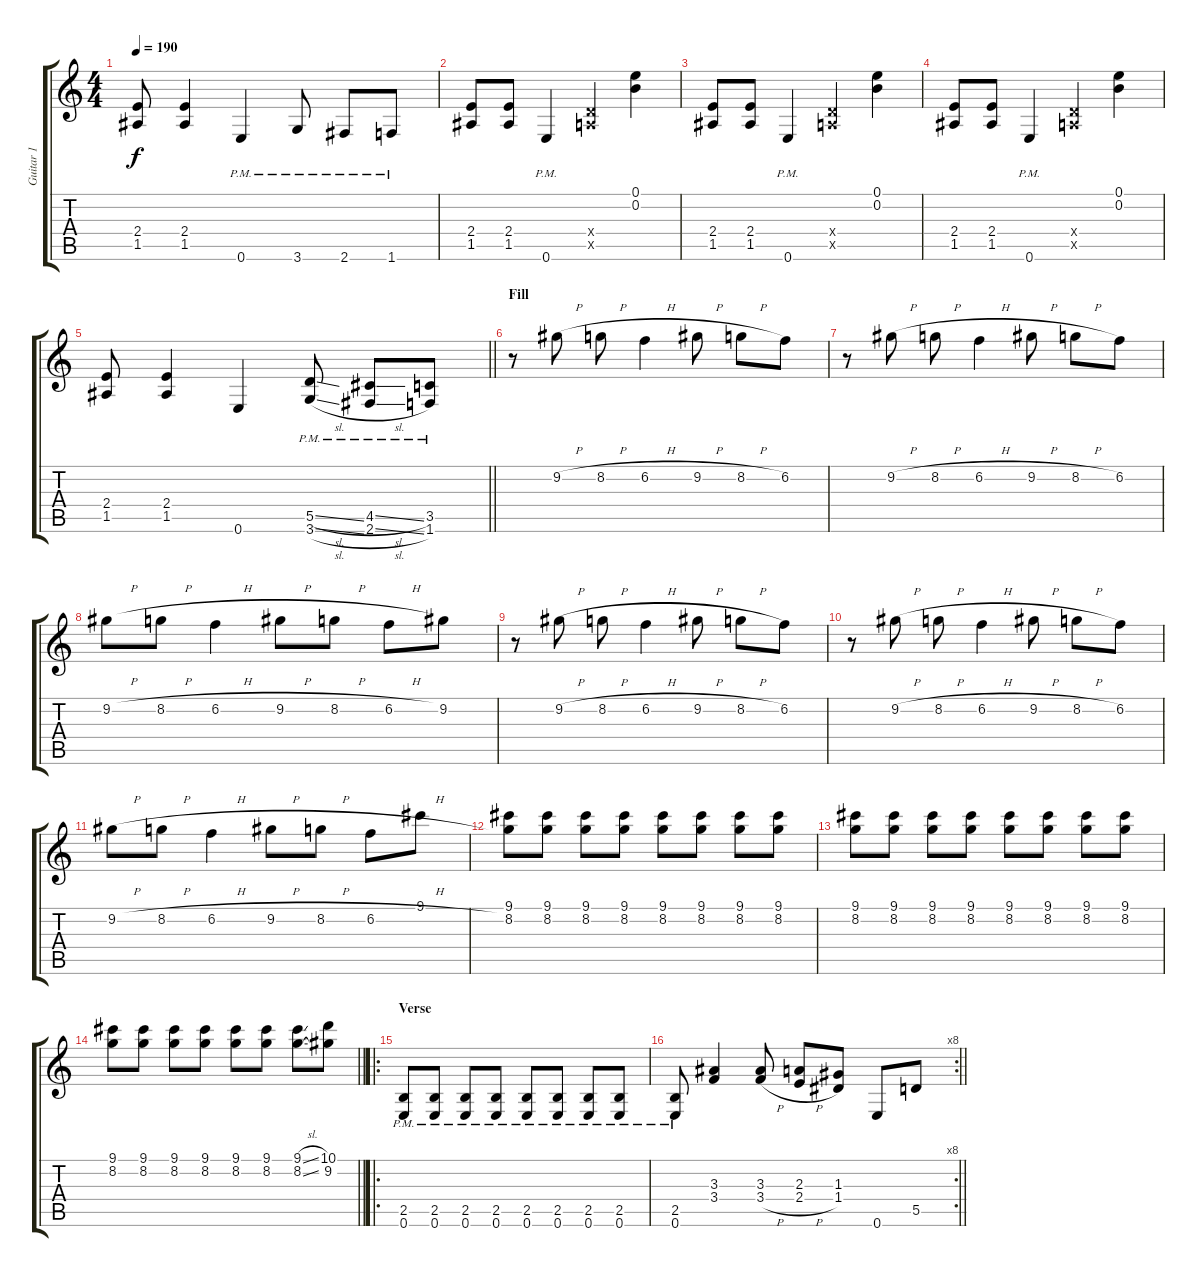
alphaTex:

\track ("Guitar 1" "Guitar 1") {instrument overdrivenguitar}
\staff {score tabs}
\tuning (E4 B3 G3 D3 A2 E2) {hide}
\ts (4 4)
\tempo 190
\clef g2
\ks c
(2.4 1.5).8{dy f} (2.4 1.5).4 0.6{pm}.4 3.6{pm}.8 2.6{pm}.8 1.6{pm}.8 |
(2.4 1.5).8 (2.4 1.5).8 0.6{pm}.4 (0.4{x} 0.5{x}).4 (0.1 0.2).4 |
(2.4 1.5).8 (2.4 1.5).8 0.6{pm}.4 (0.4{x} 0.5{x}).4 (0.1 0.2).4 |
(2.4 1.5).8 (2.4 1.5).8 0.6{pm}.4 (0.4{x} 0.5{x}).4 (0.1 0.2).4 |
\barLineRight lightlight
(2.4 1.5).8 (2.4 1.5).4 0.6.4 (5.5{sl pm} 3.6{sl pm}).8 (4.5{sl pm} 2.6{sl pm}).8 (3.5{pm} 1.6{pm}).8 |
\section ("" "Fill")
r.8 9.2{h}.8 8.2{h}.8 6.2{h}.4 9.2{h}.8 8.2{h}.8 6.2.8 |
r.8 9.2{h}.8 8.2{h}.8 6.2{h}.4 9.2{h}.8 8.2{h}.8 6.2.8 |
9.2{h}.8 8.2{h}.8 6.2{h}.4 9.2{h}.8 8.2{h}.8 6.2{h}.8 9.2.8 |
r.8 9.2{h}.8 8.2{h}.8 6.2{h}.4 9.2{h}.8 8.2{h}.8 6.2.8 |
r.8 9.2{h}.8 8.2{h}.8 6.2{h}.4 9.2{h}.8 8.2{h}.8 6.2.8 |
9.2{h}.8 8.2{h}.8 6.2{h}.4 9.2{h}.8 8.2{h}.8 6.2{h}.8 9.1.8 |
(9.1 8.2).8 (9.1 8.2).8 (9.1 8.2).8 (9.1 8.2).8 (9.1 8.2).8 (9.1 8.2).8 (9.1 8.2).8 (9.1 8.2).8 |
(9.1 8.2).8 (9.1 8.2).8 (9.1 8.2).8 (9.1 8.2).8 (9.1 8.2).8 (9.1 8.2).8 (9.1 8.2).8 (9.1 8.2).8 |
\barLineRight lightlight
(9.1 8.2).8 (9.1 8.2).8 (9.1 8.2).8 (9.1 8.2).8 (9.1 8.2).8 (9.1 8.2).8 (9.1{sl} 8.2{sl}).8 (10.1 9.2).8 |
\ro
\section ("" "Verse")
(2.5{pm} 0.6{pm}).8 (2.5{pm} 0.6{pm}).8 (2.5{pm} 0.6{pm}).8 (2.5{pm} 0.6{pm}).8 (2.5{pm} 0.6{pm}).8 (2.5{pm} 0.6{pm}).8 (2.5{pm} 0.6{pm}).8 (2.5{pm} 0.6{pm}).8 |
\rc 8
\barLineRight lightlight
(2.5{pm} 0.6{pm}).8 (3.3 3.4).4 (3.3 3.4{h}).8 (2.3 2.4{h}).8 (1.3 1.4).8 0.6.8 5.5.8
